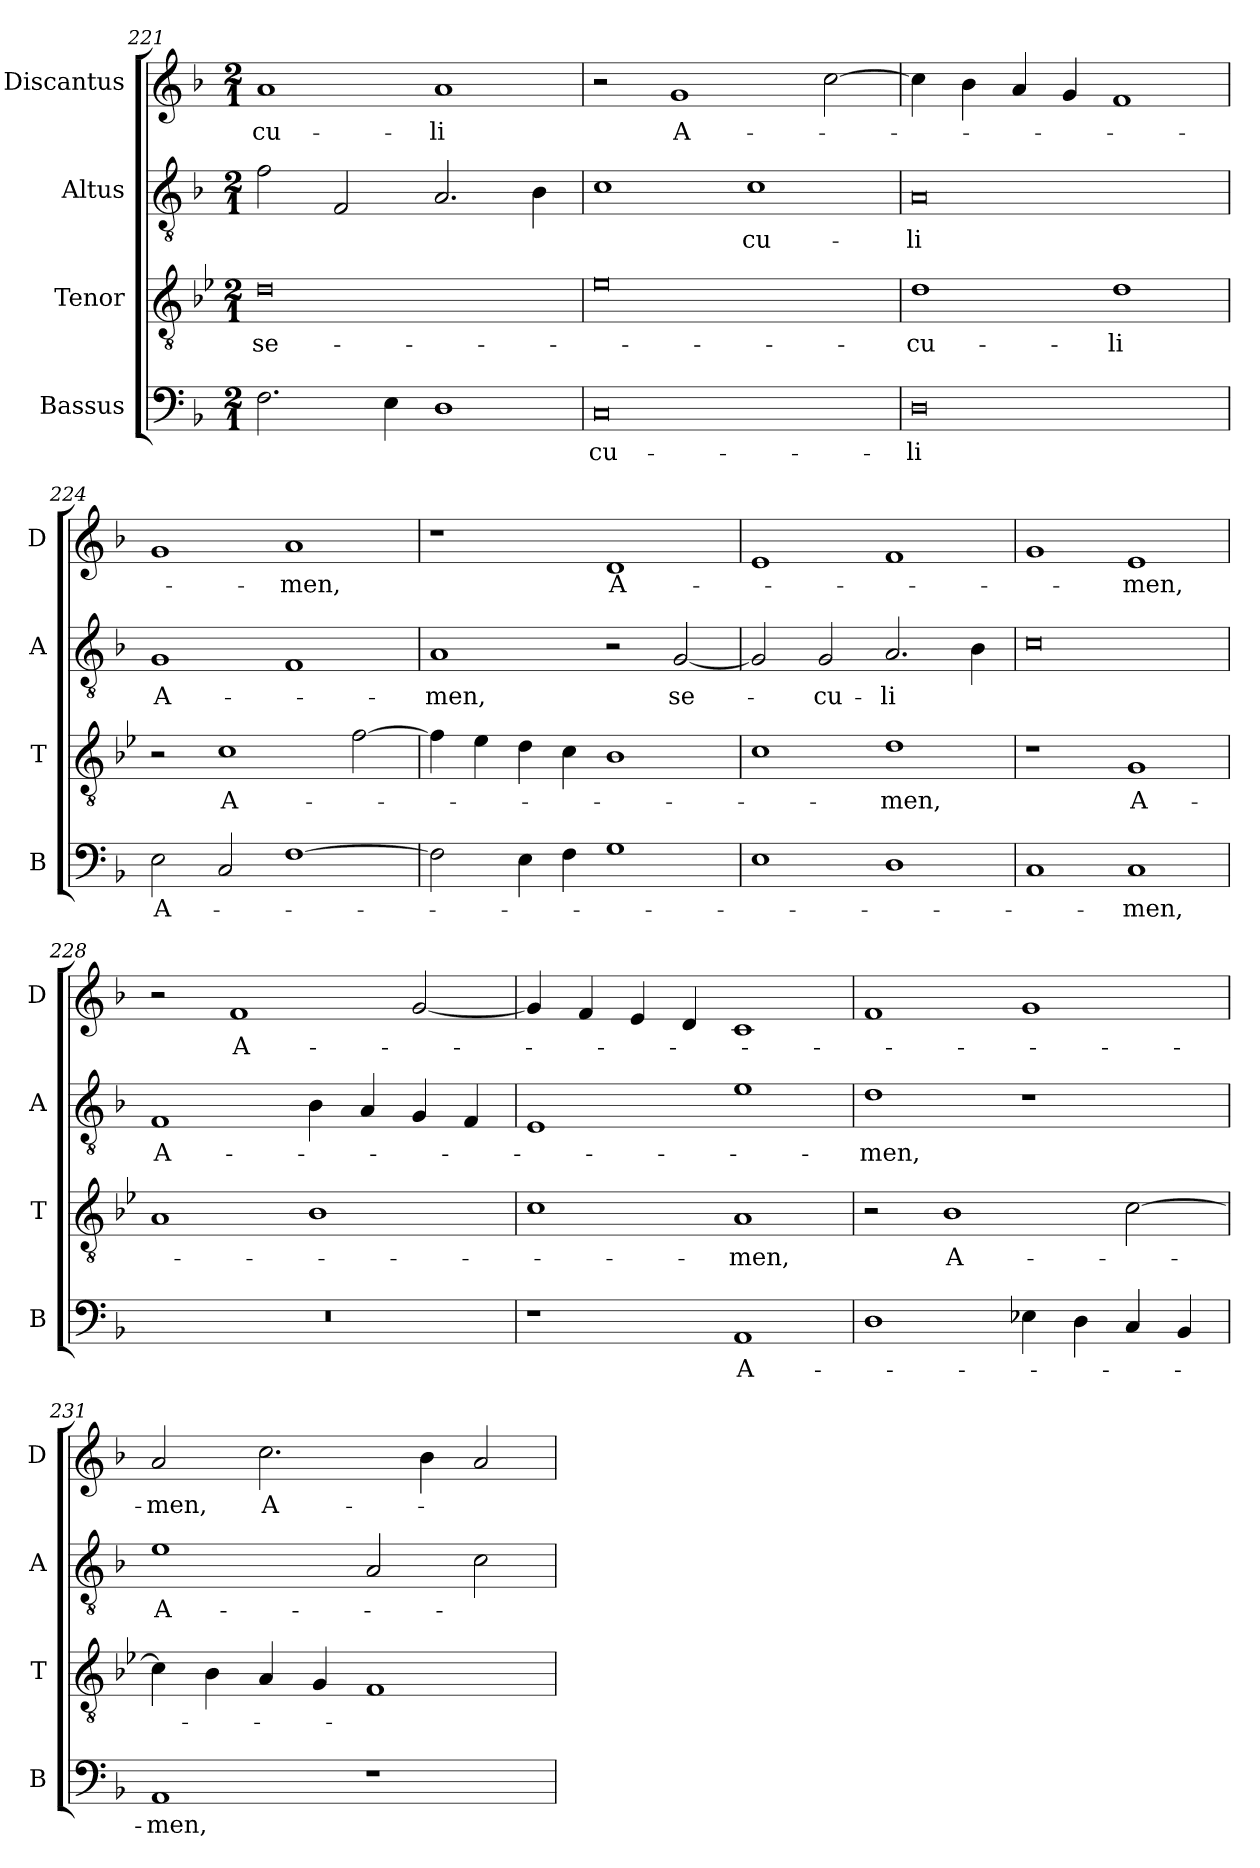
**kern	**text	**kern	**text	**kern	**text	**kern	**text
*part4	*part4	*part3	*part3	*part2	*part2	*part1	*part1
*staff4	*staff4	*staff3	*staff3	*staff2	*staff2	*staff1	*staff1
*I"Bassus	*	*I"Tenor	*	*I"Altus	*	*I"Discantus	*
*I'B	*	*I'T	*	*I'A	*	*I'D	*
*clefF4	*	*clefGv2	*	*clefGv2	*	*clefG2	*
*k[b-]	*	*k[b-e-]	*	*k[b-]	*	*k[b-]	*
*M2/1	*	*M2/1	*	*M2/1	*	*M2/1	*
=221	=221	=221	=221	=221	=221	=221	=221
2.F\	.	0d	se-	2f\	.	1a	-cu-
.	.	.	.	2F/	.	.	.
4E\	.	.	.	.	.	.	.
1D	.	.	.	2.A/	.	1a	-li
.	.	.	.	4B-\	.	.	.
=222	=222	=222	=222	=222	=222	=222	=222
0C	-cu-	0e-	.	1c	.	2r	.
.	.	.	.	.	.	1g	A-
.	.	.	.	1c	-cu-	.	.
.	.	.	.	.	.	[2cc\	.
=223	=223	=223	=223	=223	=223	=223	=223
0D	-li	1d	-cu-	0A	-li	4cc\]	.
.	.	.	.	.	.	4b-\	.
.	.	.	.	.	.	4a/	.
.	.	.	.	.	.	4g/	.
.	.	1d	-li	.	.	1f	.
=224	=224	=224	=224	=224	=224	=224	=224
2E\	A-	2r	.	1G	A-	1g	.
2C/	.	1c	A-	.	.	.	.
[1F	.	.	.	1F	.	1a	-men,
.	.	[2f\	.	.	.	.	.
=225	=225	=225	=225	=225	=225	=225	=225
2F\]	.	4f\]	.	1A	-men,	1r	.
.	.	4e-\	.	.	.	.	.
4E\	.	4d\	.	.	.	.	.
4F\	.	4c\	.	.	.	.	.
1G	.	1B-	.	2r	.	1d	A-
.	.	.	.	[2G/	se-	.	.
=226	=226	=226	=226	=226	=226	=226	=226
1E	.	1c	.	2G/]	.	1e	.
.	.	.	.	2G/	-cu-	.	.
1D	.	1d	-men,	2.A/	-li	1f	.
.	.	.	.	4B-\	.	.	.
=227	=227	=227	=227	=227	=227	=227	=227
1C	.	1r	.	0c	.	1g	.
1C	-men,	1G	A-	.	.	1e	-men,
=228	=228	=228	=228	=228	=228	=228	=228
0r	.	1A	.	1F	A-	2r	.
.	.	.	.	.	.	1f	A-
.	.	1B-	.	4B-\	.	.	.
.	.	.	.	4A/	.	.	.
.	.	.	.	4G/	.	[2g/	.
.	.	.	.	4F/	.	.	.
=229	=229	=229	=229	=229	=229	=229	=229
1r	.	1c	.	1E	.	4g/]	.
.	.	.	.	.	.	4f/	.
.	.	.	.	.	.	4e/	.
.	.	.	.	.	.	4d/	.
1AA	A-	1A	-men,	1e	.	1c	.
=230	=230	=230	=230	=230	=230	=230	=230
1D	.	2r	.	1d	-men,	1f	.
.	.	1B-	A-	.	.	.	.
4E-X\	.	.	.	1r	.	1g	.
4D\	.	.	.	.	.	.	.
4C/	.	[2c\	.	.	.	.	.
4BB-/	.	.	.	.	.	.	.
=231	=231	=231	=231	=231	=231	=231	=231
1AA	-men,	4c\]	.	1e	A-	2a/	-men,
.	.	4B-\	.	.	.	.	.
.	.	4A/	.	.	.	2.cc\	A-
.	.	4G/	.	.	.	.	.
1r	.	1F	.	2A/	.	.	.
.	.	.	.	.	.	4b-\	.
.	.	.	.	2c\	.	2a/	.
=	=	=	=	=	=	=	=
*-	*-	*-	*-	*-	*-	*-	*-
